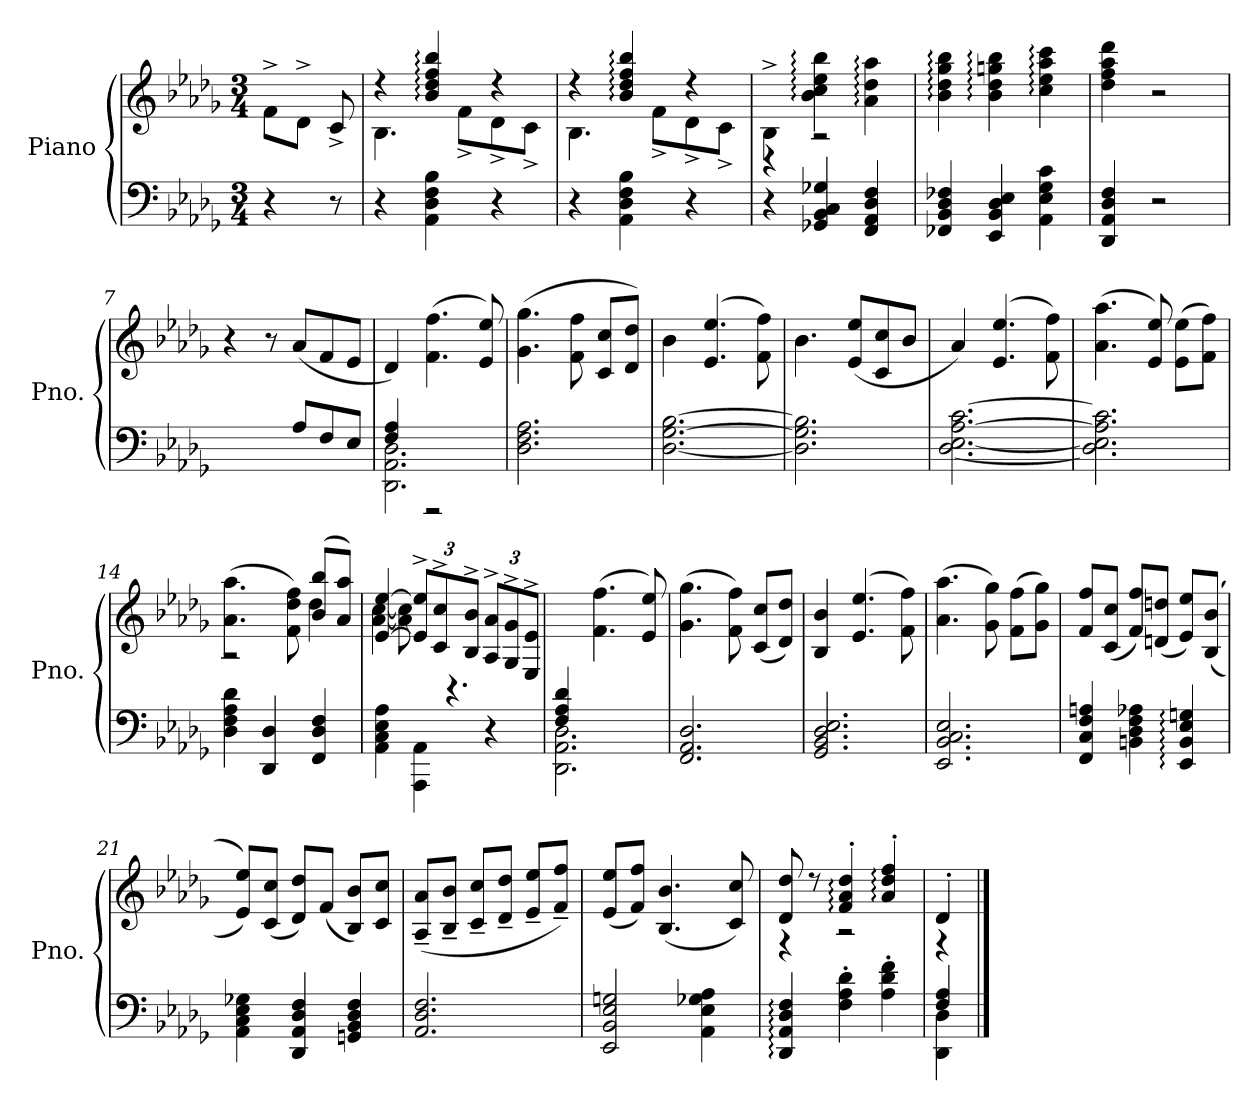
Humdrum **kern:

**kern	**kern
*part1	*part1
*staff2	*staff1
*I"Piano	*
*I'Pno.	*
*clefF4	*clefG2
*k[b-e-a-d-g-]	*k[b-e-a-d-g-]
*M3/4	*M3/4
*MM80	*MM80
=1	=1
4r	8f^\L
.	8d-^\J
8r	8c^/
=2	=2
*	*^
4r	4r	4.B-\
4AA-\ 4D-\ 4F\ 4B-\	4b-/: 4dd-/: 4ff/: 4bb-/:	.
.	.	8f^\L
4r	4r	8d-^\
.	.	8c^\J
=3	=3	=3
4r	4r	4.B-\
4AA-\ 4D-\ 4F\ 4B-\	4b-/: 4dd-/: 4ff/: 4bb-/:	.
.	.	8f^\L
4r	4r	8d-^\
.	.	8c^\J
=4	=4	=4
4r	4B-^\	4r
4GG-X/ 4BB-/ 4C/ 4G-X/	4b-\: 4cc\: 4ee-\: 4bb-\:	2r
4FF/ 4AA-/ 4D-/ 4F/	4a-\: 4dd-\: 4aa-\:	.
*	*v	*v
=5	=5
4FF-X/ 4BB-/ 4D-/ 4F-X/	4b-\: 4dd-\: 4gg-\: 4bb-\:
4EE-/ 4BB-/ 4D-/ 4E-/	4b-\: 4dd-\: 4ggn\: 4bb-\:
4AA-\ 4E-\ 4G-\ 4c\	4cc\: 4ee-\: 4aa-\: 4ccc\:
=6	=6
4DD-/ 4AA-/ 4D-/ 4F/	4dd-\ 4ff\ 4aa-\ 4ddd-\
2r	2r
!!LO:LB:g=z
=7	=7
4.ryy	4r
.	8r
8A-/L	(>8a-L
8F/	8f
8E-/J	8e-J
=8	=8
*^	*
2.DD-\ 2.AA-\ 2.D-\	4F/ 4A-/	4d-/)
.	2r	(>4.f\ 4.ff\
.	.	8e-/ 8ee-/)
*v	*v	*
=9	=9
2.D-\ 2.F\ 2.A-\	(>4.g-\ 4.gg-\
.	8f\ 8ff\
.	8c/ 8cc/L
.	8d-/ 8dd-/J)
=10	=10
[2.D-\ [2.G-\ [2.B-\	4b-\
.	(>4.e-/ 4.ee-/
.	8f\ 8ff\)
=11	=11
2.D-\] 2.G-\] 2.B-\]	4.b-\
.	(<8e-/ 8ee-/L
.	8c/ 8cc/
.	8b-/J
!!LO:LB:g=z
=12	=12
[2.D-\ [2.E-\ [2.A-\ [2.c\	4a-/)
.	(>4.e-/ 4.ee-/
.	8f\ 8ff\)
=13	=13
2.D-\] 2.E-\] 2.A-\] 2.c\]	(>4.a-\ 4.aa-\
.	8e-/ 8ee-/)
.	(>8e-\ 8ee-\L
.	8f\ 8ff\J)
=14	=14
*	*^
4D-\ 4F\ 4A-\ 4d-\	(>4.a-\ 4.aa-\	2r
4DD-/ 4D-/	.	.
.	8f\ 8dd-\ 8ff\)	.
4FF/ 4D-/ 4F/	(>8b-/ 8bb-/L	4dd-\
.	8a-/ 8aa-/J)	.
=15	=15	=15
4AA-\ 4C\ 4E-\ 4A-\	[4e-/ [4ee-/	[4a-\ [4cc\
*	*Xbrackettup	*
4AAA-\ 4AA-\	12e-/]^ 12ee-/]^L	8a-\] 8cc\]
.	12c/^ 12cc/^	.
.	.	4.r
.	12B-/^ 12b-/^J	.
4r	12A-/^ 12a-/^L	.
.	12G-/^ 12g-/^	.
.	12E-/^ 12e-/^J	.
*	*v	*v
=16	=16
*^	*
4F/ 4A-/ 4d-/	2.DD-\ 2.AA-\ 2.D-\	4ryy
2ryy	.	(>4.f\ 4.ff\
.	.	8e-/ 8ee-/)
*v	*v	*
!!LO:LB:g=z
=17	=17
2.FF/ 2.AA-/ 2.D-/	(>4.g-\ 4.gg-\
.	8f\ 8ff\)
.	(<8c/ 8cc/L
.	8d-/ 8dd-/J)
=18	=18
2.GG-/ 2.BB-/ 2.D-/ 2.E-/	4B-/ 4b-/
.	(>4.e-/ 4.ee-/
.	8f\ 8ff\)
=19	=19
2.EE-/ 2.BB-/ 2.C/ 2.E-/	(>4.a-\ 4.aa-\
.	8g-\ 8gg-\)
.	(>8f\ 8ff\L
.	8g-\ 8gg-\J)
=20	=20
4FF/ 4C/ 4F/ 4An/	8f/ 8ff/L
.	(<8c/ 8cc/J
4BBn\ 4D-\ 4F\ 4A-X\	8f/ 8ff/L)
.	(<8dn/ 8ddn/J
4EE-/: 4BB/: 4E-/: 4Gn/:	8e-/ 8ee-/L)
.	(<(<8B-/ 8b-/J
=21	=21
4AA-\ 4C\ 4E-\ 4G-X\	8e-/ 8ee-/L))
.	(<8c/ 8cc/J
4DD-/ 4AA-/ 4D-/ 4F/	8d-/ 8dd-/L)
.	(<8f/J
4GGn/ 4BB-/ 4D-/ 4F/	8B-/ 8b-/L)
.	8c/ 8cc/J
!!LO:LB:g=z
=22	=22
2.AA-/ 2.D-/ 2.F/	(<8A-/~ 8a-/~L
.	8B-/~ 8b-/~J
.	8c/~ 8cc/~L
.	8d-/~ 8dd-/~J
.	8e-/~ 8ee-/~L
.	8f/~ 8ff/~J)
=23	=23
2EE-/ 2BB-/ 2E-/ 2Gn/	(<8e-/ 8ee-/L
.	8f/ 8ff/J)
.	(<4.B-/ 4.b-/
4AA-\ 4E-\ 4G-X\ 4A-\	.
.	8c/ 8cc/)
=24	=24
*	*^
4DD-/: 4AA-/: 4D-/: 4F/:	8d-/ 8dd-/	4r
.	8r	.
4F\' 4A-\' 4d-\'	4f/:' 4a-/:' 4dd-/:'	2r
4A-\' 4d-\' 4f\'	4a-/:' 4dd-/:' 4ff/:'	.
=25	=25	=25
*^	*	*
4DD-\ 4D-\	4F/ 4A-/	4d-'/	4r
*v	*v	*	*
*	*v	*v
==	==
*-	*-
